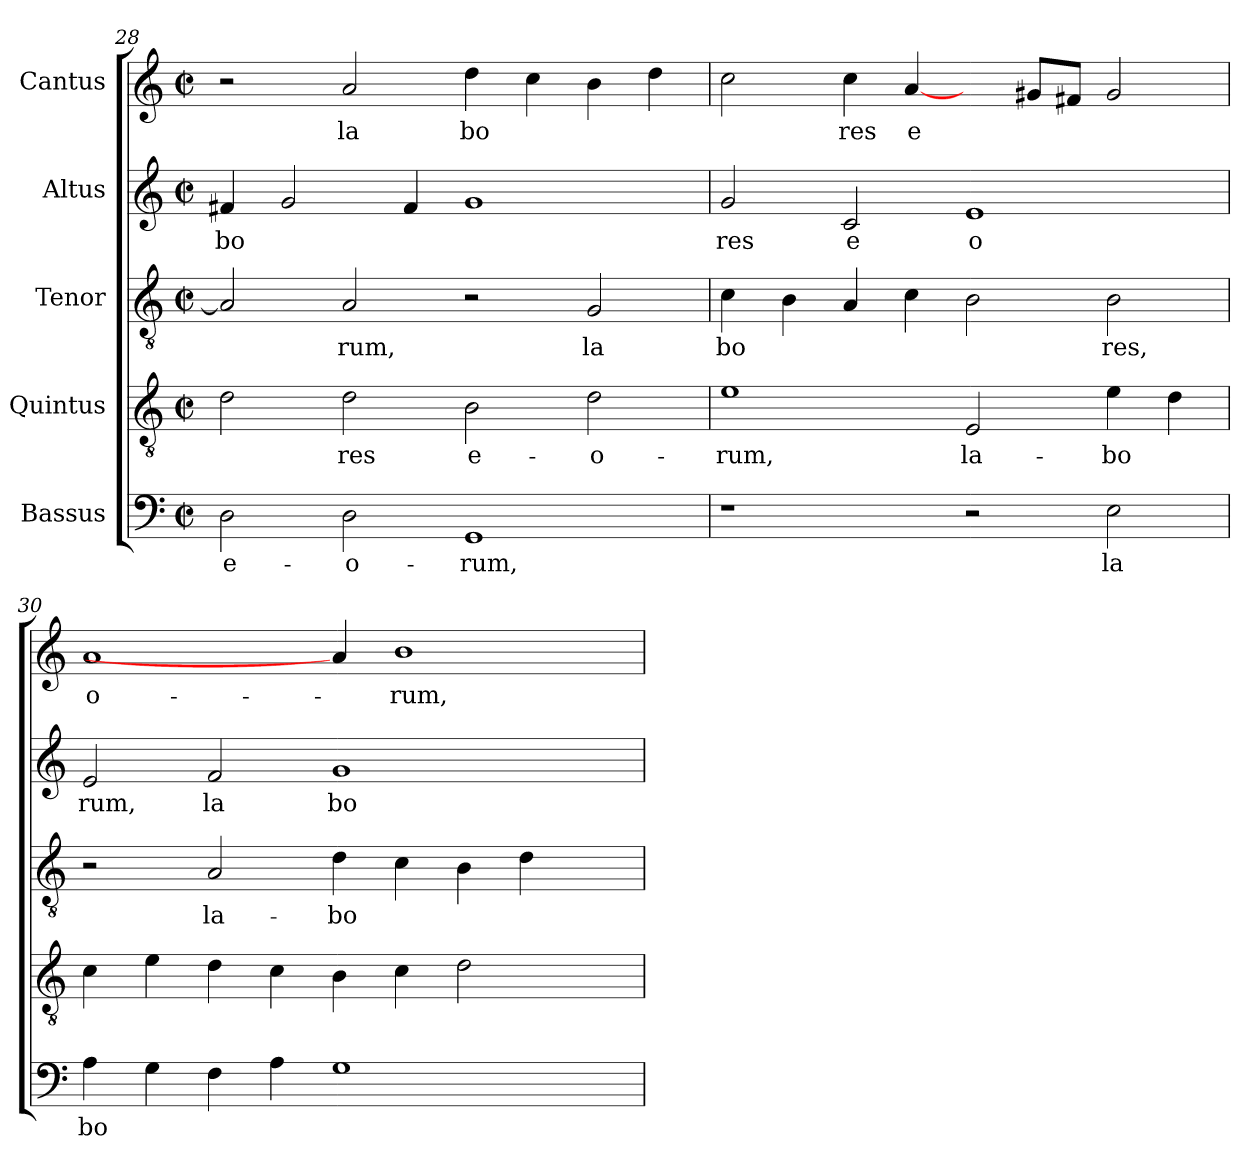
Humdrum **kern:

**kern	**text	**kern	**text	**kern	**text	**kern	**text	**kern	**text
*part5	*part5	*part4	*part4	*part3	*part3	*part2	*part2	*part1	*part1
*staff5	*staff5	*staff4	*staff4	*staff3	*staff3	*staff2	*staff2	*staff1	*staff1
*I"Bassus	*	*I"Quintus	*	*I"Tenor	*	*I"Altus	*	*I"Cantus	*
*clefF4	*	*clefGv2	*	*clefGv2	*	*clefG2	*	*clefG2	*
*k[]	*	*k[]	*	*k[]	*	*k[]	*	*k[]	*
*C:	*	*C:	*	*C:	*	*C:	*	*C:	*
*M2/2	*	*M2/2	*	*M2/2	*	*M2/2	*	*M2/2	*
*met(c|)	*	*met(c|)	*	*met(c|)	*	*met(c|)	*	*met(c|)	*
=28	=28	=28	=28	=28	=28	=28	=28	=28	=28
!	!LO:LY:b:cj	!	!LO:LY:b:cj	!	!LO:LY:b:cj	!	!LO:LY:b:cj	!	!
2D\	e-	2d\	--	2A/]	.	4f#X/	bo	2r	.
!	!	!	!	!	!	!	!LO:LY:b:cj	!	!
.	.	.	.	.	.	2g/	.	.	.
!	!LO:LY:b:cj	!	!LO:LY:b:cj	!	!LO:LY:b:cj	!	!	!	!LO:LY:b:cj
2D\	-o-	2d\	-res	2A/	rum,	.	.	2a/	la
!	!	!	!	!	!	!	!LO:LY:b:cj	!	!
.	.	.	.	.	.	4f#/	.	.	.
!	!LO:LY:b:cj	!	!LO:LY:b:cj	!	!	!	!LO:LY:b:cj	!	!LO:LY:b:cj
1GG	-rum,	2B\	e-	2r	.	1g	.	4dd\	bo
!	!	!	!	!	!	!	!	!	!LO:LY:b:cj
.	.	.	.	.	.	.	.	4cc\	.
!	!	!	!LO:LY:b:cj	!	!LO:LY:b:cj	!	!	!	!LO:LY:b:cj
.	.	2d\	-o-	2G/	la	.	.	4b\	.
!	!	!	!	!	!	!	!	!	!LO:LY:b:cj
.	.	.	.	.	.	.	.	4dd\	.
!!LO:PB:g=z
=29	=29	=29	=29	=29	=29	=29	=29	=29	=29
!	!	!	!LO:LY:b:cj	!	!LO:LY:b:cj	!	!LO:LY:b:cj	!	!LO:LY:b:cj
1r	.	1e	-rum,	4c\	bo-	2g/	res	2cc\	.
!	!	!	!	!	!LO:LY:b:cj	!	!	!	!
.	.	.	.	4B\	--	.	.	.	.
!	!	!	!	!	!LO:LY:b:cj	!	!LO:LY:b:cj	!	!LO:LY:b:cj
.	.	.	.	4A/	--	2c/	e	4cc\	res
!	!	!	!	!	!LO:LY:b:cj	!	!	!	!LO:LY:b:cj
.	.	.	.	4c\	--	.	.	[4a/	e-
!	!	!	!LO:LY:b:cj	!	!LO:LY:b:cj	!	!LO:LY:b:cj	!	!
2r	.	2E/	la-	2B\	--	1e	o	4ryy	.
!	!	!	!	!	!	!	!	!	!LO:LY:b:cj
.	.	.	.	.	.	.	.	8g#/L	--
!	!	!	!	!	!	!	!	!	!LO:LY:b:cj
.	.	.	.	.	.	.	.	8f#/J	--
!	!LO:LY:b:cj	!	!LO:LY:b:cj	!	!LO:LY:b:cj	!	!	!	!LO:LY:b:cj
2E\	la	4e\	-bo-	2B\	-res,	.	.	2g#/	--
!	!	!	!LO:LY:b:cj	!	!	!	!	!	!
.	.	4d\	--	.	.	.	.	.	.
=30	=30	=30	=30	=30	=30	=30	=30	=30	=30
!	!LO:LY:b:cj	!	!LO:LY:b:cj	!	!	!	!LO:LY:b:cj	!	!LO:LY:b:cj
4A\	bo	4c\	--	2r	.	2e/	rum,	1a	-o-
!	!LO:LY:b:cj	!	!LO:LY:b:cj	!	!	!	!	!	!
4G\	.	4e\	--	.	.	.	.	.	.
!	!LO:LY:b:cj	!	!LO:LY:b:cj	!	!LO:LY:b:cj	!	!LO:LY:b:cj	!	!
4F\	.	4d\	--	2A/	la-	2f/	la	.	.
!	!LO:LY:b:cj	!	!LO:LY:b:cj	!	!	!	!	!	!
4A\	.	4c\	--	.	.	.	.	.	.
!	!LO:LY:b:cj	!	!LO:LY:b:cj	!	!LO:LY:b:cj	!	!LO:LY:b:cj	!	!
1G	.	4B\	--	4d\	-bo-	1g	bo	4a/]	.
!	!	!	!LO:LY:b:cj	!	!LO:LY:b:cj	!	!	!	!LO:LY:b:cj
.	.	4c\	--	4c\	--	.	.	1b	-rum,
!	!	!	!LO:LY:b:cj	!	!LO:LY:b:cj	!	!	!	!
.	.	2d\	--	4B\	--	.	.	.	.
!	!	!	!	!	!LO:LY:b:cj	!	!	!	!
.	.	.	.	4d\	--	.	.	.	.
4ryy	.	4ryy	.	4ryy	.	4ryy	.	.	.
=	=	=	=	=	=	=	=	=	=
*-	*-	*-	*-	*-	*-	*-	*-	*-	*-
